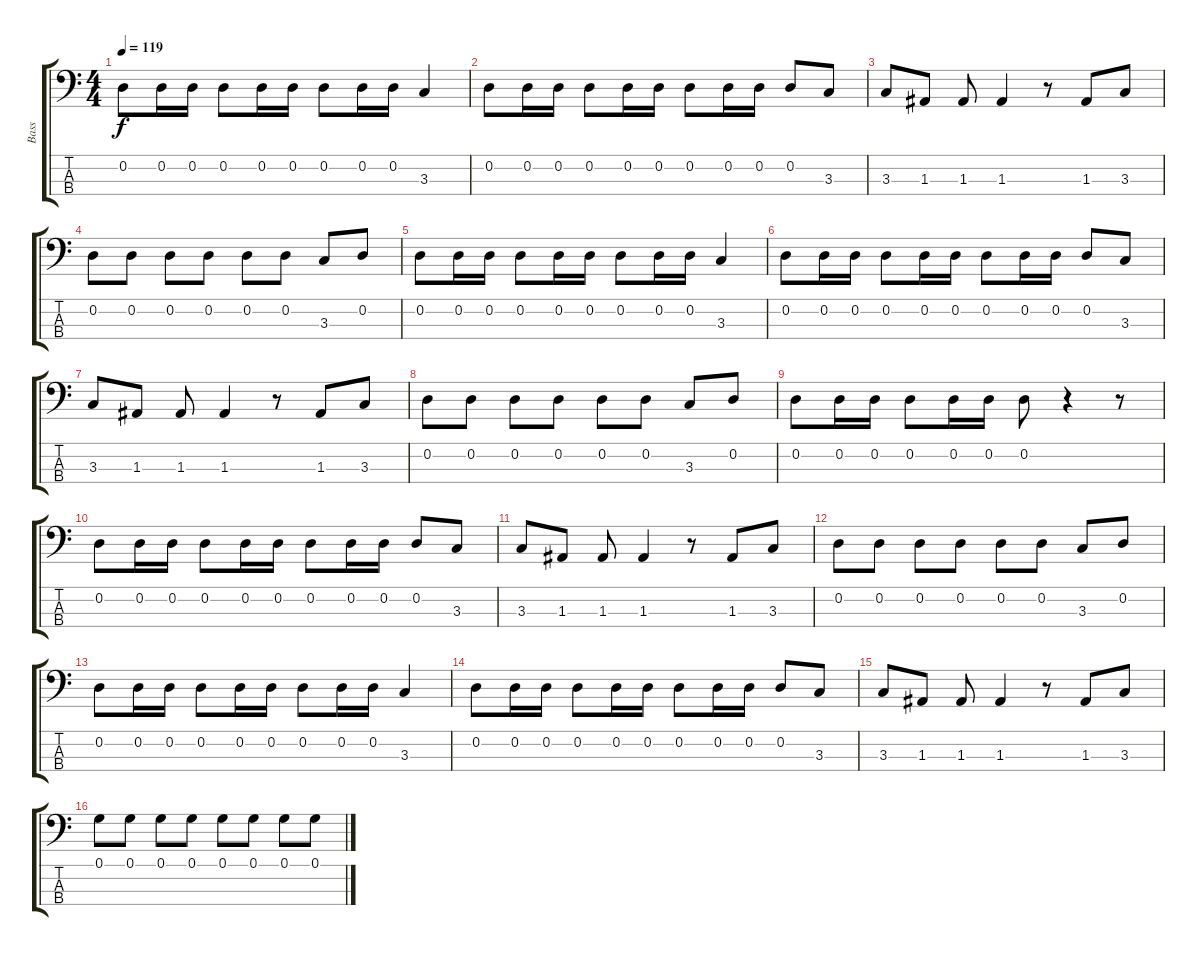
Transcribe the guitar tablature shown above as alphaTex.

\track ("Bass" "Bass") {instrument electricbassfinger}
\staff {score tabs}
\tuning (G2 D2 A1 E1) {hide}
\ts (4 4)
\tempo 119
\clef f4
\ks c
0.2.8{dy f} 0.2.16 0.2.16 0.2.8 0.2.16 0.2.16 0.2.8 0.2.16 0.2.16 3.3.4 |
0.2.8 0.2.16 0.2.16 0.2.8 0.2.16 0.2.16 0.2.8 0.2.16 0.2.16 0.2.8 3.3.8 |
3.3.8 1.3.8 1.3.8 1.3.4 r.8 1.3.8 3.3.8 |
0.2.8 0.2.8 0.2.8 0.2.8 0.2.8 0.2.8 3.3.8 0.2.8 |
0.2.8 0.2.16 0.2.16 0.2.8 0.2.16 0.2.16 0.2.8 0.2.16 0.2.16 3.3.4 |
0.2.8 0.2.16 0.2.16 0.2.8 0.2.16 0.2.16 0.2.8 0.2.16 0.2.16 0.2.8 3.3.8 |
3.3.8 1.3.8 1.3.8 1.3.4 r.8 1.3.8 3.3.8 |
0.2.8 0.2.8 0.2.8 0.2.8 0.2.8 0.2.8 3.3.8 0.2.8 |
0.2.8 0.2.16 0.2.16 0.2.8 0.2.16 0.2.16 0.2.8 r.4 r.8 |
0.2.8 0.2.16 0.2.16 0.2.8 0.2.16 0.2.16 0.2.8 0.2.16 0.2.16 0.2.8 3.3.8 |
3.3.8 1.3.8 1.3.8 1.3.4 r.8 1.3.8 3.3.8 |
0.2.8 0.2.8 0.2.8 0.2.8 0.2.8 0.2.8 3.3.8 0.2.8 |
0.2.8 0.2.16 0.2.16 0.2.8 0.2.16 0.2.16 0.2.8 0.2.16 0.2.16 3.3.4 |
0.2.8 0.2.16 0.2.16 0.2.8 0.2.16 0.2.16 0.2.8 0.2.16 0.2.16 0.2.8 3.3.8 |
3.3.8 1.3.8 1.3.8 1.3.4 r.8 1.3.8 3.3.8 |
0.1.8 0.1.8 0.1.8 0.1.8 0.1.8 0.1.8 0.1.8 0.1.8
